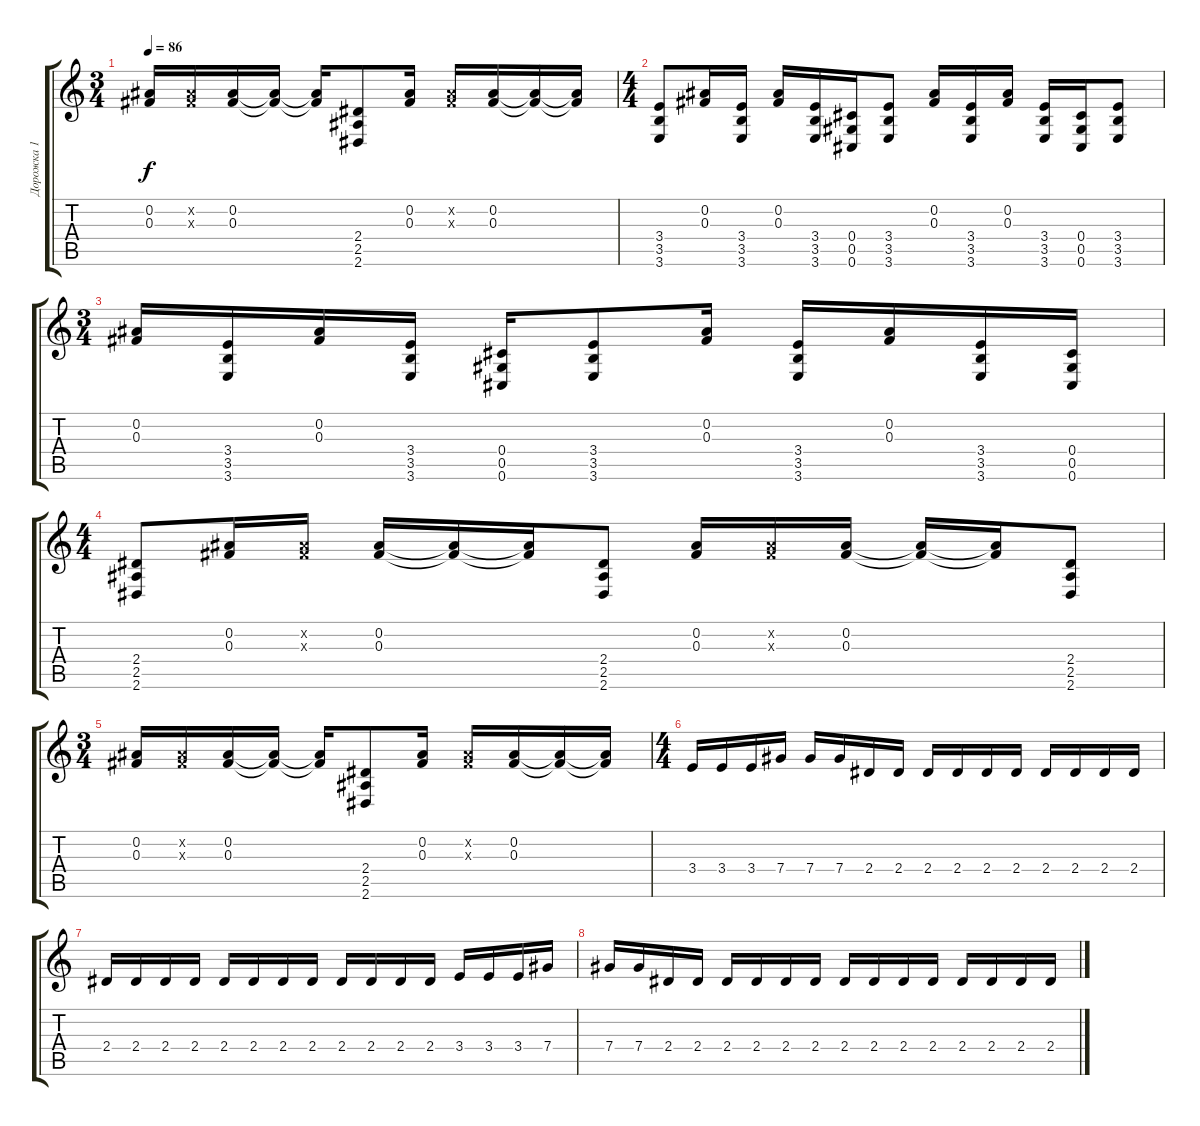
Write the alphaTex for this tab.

\track ("Дорожка 1" "Дорожка 1") {instrument distortionguitar}
\staff {score tabs}
\tuning (Eb4 Bb3 Gb3 Db3 Ab2 Db2) {hide}
\ts (3 4)
\tempo 86
\clef g2
\ks c
(0.2 0.3).16{dy f} (0.2{x} 0.3{x}).16 (0.2 0.3).16 (0.2{t} 0.3{t}).16 (0.2{t} 0.3{t}).16 (2.4 2.5 2.6).8 (0.2 0.3).16 (0.2{x} 0.3{x}).16 (0.2 0.3).16 (0.2{t} 0.3{t}).16 (0.2{t} 0.3{t}).16 |
\ts (4 4)
(3.4 3.5 3.6).8 (0.2 0.3).16 (3.4 3.5 3.6).16 (0.2 0.3).16 (3.4 3.5 3.6).16 (0.4 0.5 0.6).16 (3.4 3.5 3.6).8 (0.2 0.3).16 (3.4 3.5 3.6).16 (0.2 0.3).16 (3.4 3.5 3.6).16 (0.4 0.5 0.6).16 (3.4 3.5 3.6).8 |
\ts (3 4)
(0.2 0.3).16 (3.4 3.5 3.6).16 (0.2 0.3).16 (3.4 3.5 3.6).16 (0.4 0.5 0.6).16 (3.4 3.5 3.6).8 (0.2 0.3).16 (3.4 3.5 3.6).16 (0.2 0.3).16 (3.4 3.5 3.6).16 (0.4 0.5 0.6).16 |
\ts (4 4)
(2.4 2.5 2.6).8 (0.2 0.3).16 (0.2{x} 0.3{x}).16 (0.2 0.3).16 (0.2{t} 0.3{t}).16 (0.2{t} 0.3{t}).16 (2.4 2.5 2.6).8 (0.2 0.3).16 (0.2{x} 0.3{x}).16 (0.2 0.3).16 (0.2{t} 0.3{t}).16 (0.2{t} 0.3{t}).16 (2.4 2.5 2.6).8 |
\ts (3 4)
(0.2 0.3).16 (0.2{x} 0.3{x}).16 (0.2 0.3).16 (0.2{t} 0.3{t}).16 (0.2{t} 0.3{t}).16 (2.4 2.5 2.6).8 (0.2 0.3).16 (0.2{x} 0.3{x}).16 (0.2 0.3).16 (0.2{t} 0.3{t}).16 (0.2{t} 0.3{t}).16 |
\ts (4 4)
3.4.16 3.4.16 3.4.16 7.4.16 7.4.16 7.4.16 2.4.16 2.4.16 2.4.16 2.4.16 2.4.16 2.4.16 2.4.16 2.4.16 2.4.16 2.4.16 |
2.4.16 2.4.16 2.4.16 2.4.16 2.4.16 2.4.16 2.4.16 2.4.16 2.4.16 2.4.16 2.4.16 2.4.16 3.4.16 3.4.16 3.4.16 7.4.16 |
7.4.16 7.4.16 2.4.16 2.4.16 2.4.16 2.4.16 2.4.16 2.4.16 2.4.16 2.4.16 2.4.16 2.4.16 2.4.16 2.4.16 2.4.16 2.4.16
